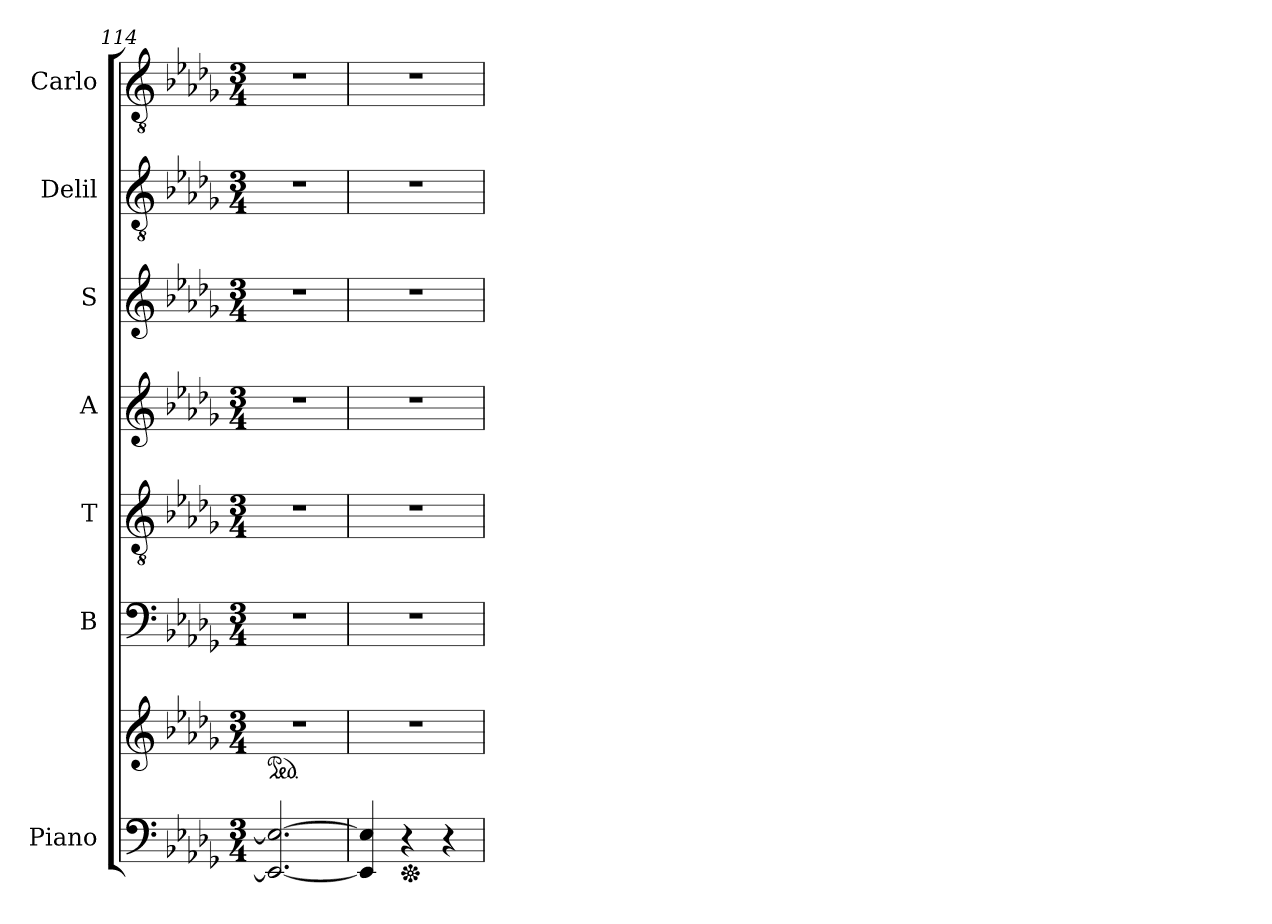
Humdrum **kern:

**kern	**kern	**kern	**kern	**kern	**kern	**kern	**kern
*part7	*part7	*part6	*part5	*part4	*part3	*part2	*part1
*staff8	*staff7	*staff6	*staff5	*staff4	*staff3	*staff2	*staff1
*I"Piano	*	*I"B	*I"T	*I"A	*I"S	*I"Delil	*I"Carlo
*I'Pno	*	*I'B	*I'T	*I'A	*I'S	*	*
*clefF4	*clefG2	*clefF4	*clefGv2	*clefG2	*clefG2	*clefGv2	*clefGv2
*k[b-e-a-d-g-]	*k[b-e-a-d-g-]	*k[b-e-a-d-g-]	*k[b-e-a-d-g-]	*k[b-e-a-d-g-]	*k[b-e-a-d-g-]	*k[b-e-a-d-g-]	*k[b-e-a-d-g-]
*M3/4	*M3/4	*M3/4	*M3/4	*M3/4	*M3/4	*M3/4	*M3/4
*	*ped	*	*	*	*	*	*
=114	=114	=114	=114	=114	=114	=114	=114
2.EE-/_ 2.E-/_	2.r	2.r	2.r	2.r	2.r	2.r	2.r
=115	=115	=115	=115	=115	=115	=115	=115
4EE-/] 4E-/]	2.r	2.r	2.r	2.r	2.r	2.r	2.r
*Xped	*	*	*	*	*	*	*
4r	.	.	.	.	.	.	.
4r	.	.	.	.	.	.	.
=	=	=	=	=	=	=	=
*-	*-	*-	*-	*-	*-	*-	*-
